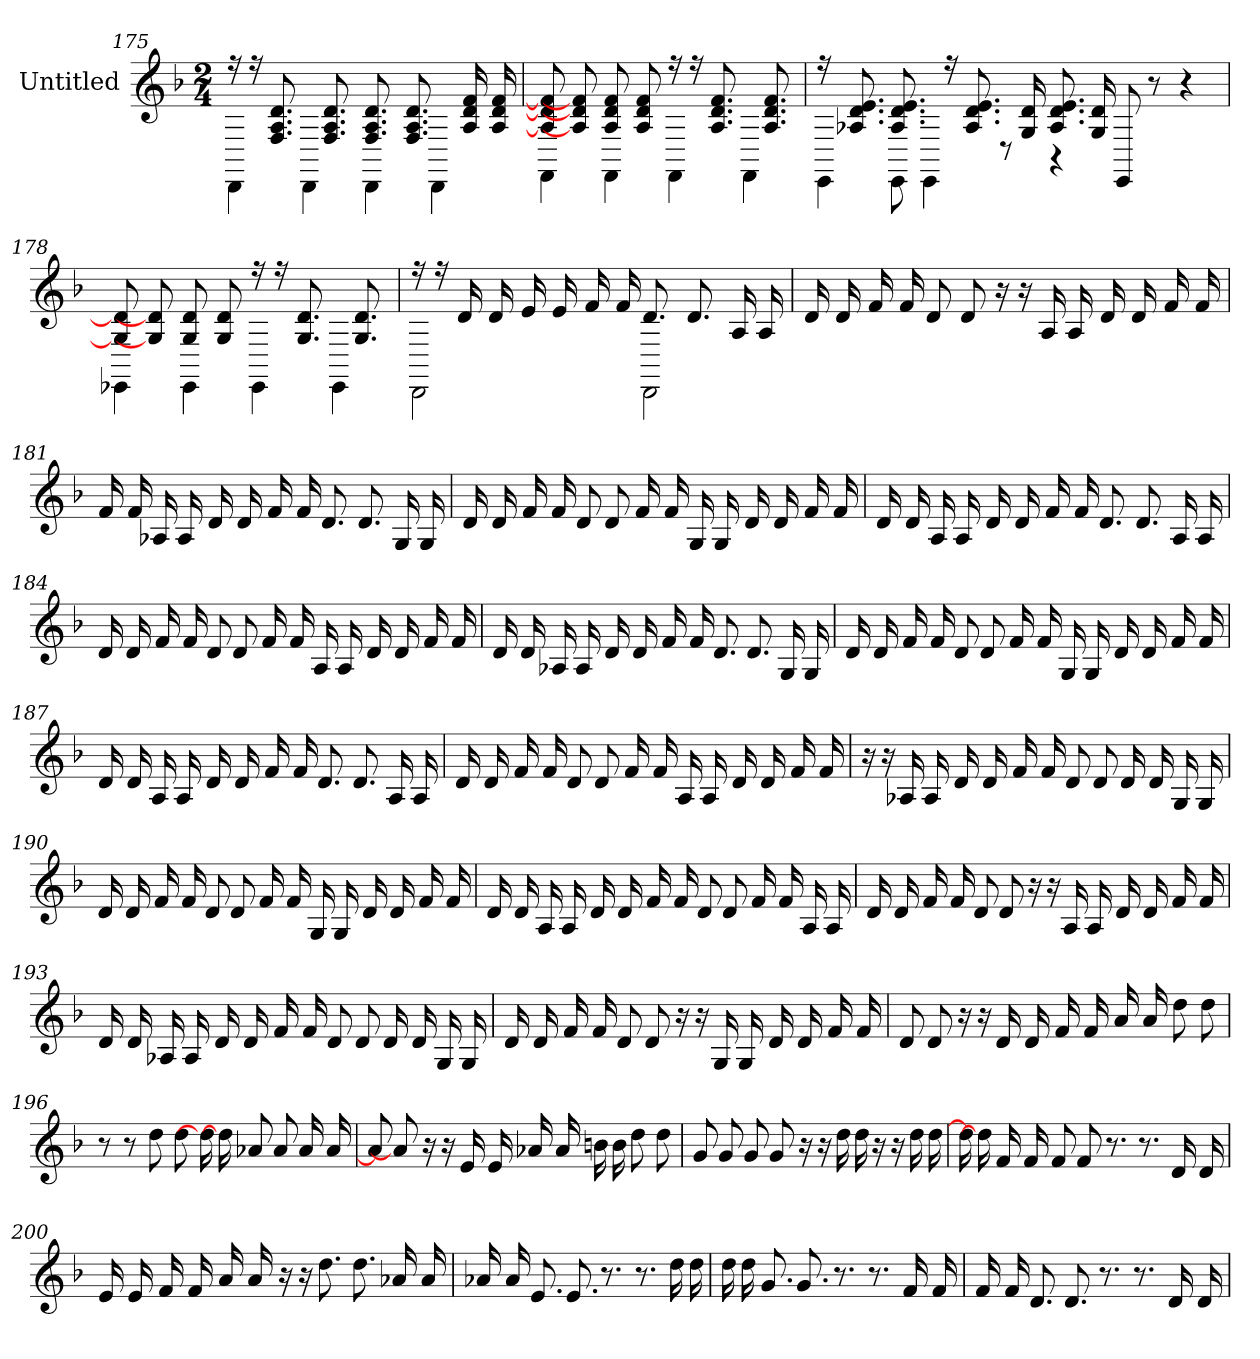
**kern
*part1
*staff1
*I"Untitled
*
*k[b-]
*M2/4
=175
*^
16r	4DD
16r	.
8.d 8.A 8.F	.
.	4DD
8.d 8.A 8.F	.
8.d 8.A 8.F	4DD
8.d 8.A 8.F	.
.	4DD
16f 16d 16A	.
16f 16d 16A	.
=176	=176
8f] 8d] 8A]	4FF
8f] 8d] 8A]	.
8f 8d 8A	4FF
8f 8d 8A	.
16r	4FF
16r	.
8.f 8.d 8.A	.
.	4FF
8.f 8.d 8.A	.
=177	=177
16r	4EE
8.e 8.d 8.A-	.
8.e 8.d 8.A-	8EE
.	4EE
16r	.
8.e 8.d 8.A-	.
.	8r
16d 16G	.
8.e 8.d 8.A-	4r
16d 16G	.
2ryy	8EE
.	8r
.	4r
=178	=178
8d] 8G]	4EE-
8d] 8G]	.
8d 8G	4EE-
8d 8G	.
16r	4EE-
16r	.
8.d 8.G	.
.	4EE-
8.d 8.G	.
=179	=179
16r	2DD
16r	.
16d	.
16d	.
16e	.
16e	.
16f	.
16f	.
8.d	2DD
8.d	.
16A	.
16A	.
*v	*v
=180
16d
16d
16f
16f
8d
8d
16r
16r
16A
16A
16d
16d
16f
16f
=181
16f
16f
16A-
16A-
16d
16d
16f
16f
8.d
8.d
16G
16G
=182
16d
16d
16f
16f
8d
8d
16f
16f
16G
16G
16d
16d
16f
16f
=183
16d
16d
16A
16A
16d
16d
16f
16f
8.d
8.d
16A
16A
=184
16d
16d
16f
16f
8d
8d
16f
16f
16A
16A
16d
16d
16f
16f
=185
16d
16d
16A-
16A-
16d
16d
16f
16f
8.d
8.d
16G
16G
=186
16d
16d
16f
16f
8d
8d
16f
16f
16G
16G
16d
16d
16f
16f
=187
16d
16d
16A
16A
16d
16d
16f
16f
8.d
8.d
16A
16A
=188
16d
16d
16f
16f
8d
8d
16f
16f
16A
16A
16d
16d
16f
16f
=189
16r
16r
16A-
16A-
16d
16d
16f
16f
8d
8d
16d
16d
16G
16G
=190
16d
16d
16f
16f
8d
8d
16f
16f
16G
16G
16d
16d
16f
16f
=191
16d
16d
16A
16A
16d
16d
16f
16f
8d
8d
16f
16f
16A
16A
=192
16d
16d
16f
16f
8d
8d
16r
16r
16A
16A
16d
16d
16f
16f
=193
16d
16d
16A-
16A-
16d
16d
16f
16f
8d
8d
16d
16d
16G
16G
=194
16d
16d
16f
16f
8d
8d
16r
16r
16G
16G
16d
16d
16f
16f
=195
8d
8d
16r
16r
16d
16d
16f
16f
16a
16a
8dd
8dd
=196
8r
8r
8dd
8dd
16dd]
16dd]
8a-
8a-
16a-
16a-
=197
8a-]
8a-]
16r
16r
16e
16e
16a-
16a-
16b
16b
8dd
8dd
=198
8g
8g
8g
8g
16r
16r
16dd
16dd
16r
16r
16dd
16dd
=199
16dd]
16dd]
16f
16f
8f
8f
8.r
8.r
16d
16d
=200
16e
16e
16f
16f
16a
16a
16r
16r
8.dd
8.dd
16a-
16a-
=201
16a-
16a-
8.e
8.e
8.r
8.r
16dd
16dd
=202
16dd
16dd
8.g
8.g
8.r
8.r
16f
16f
=203
16f
16f
8.d
8.d
8.r
8.r
16d
16d
=
*-
